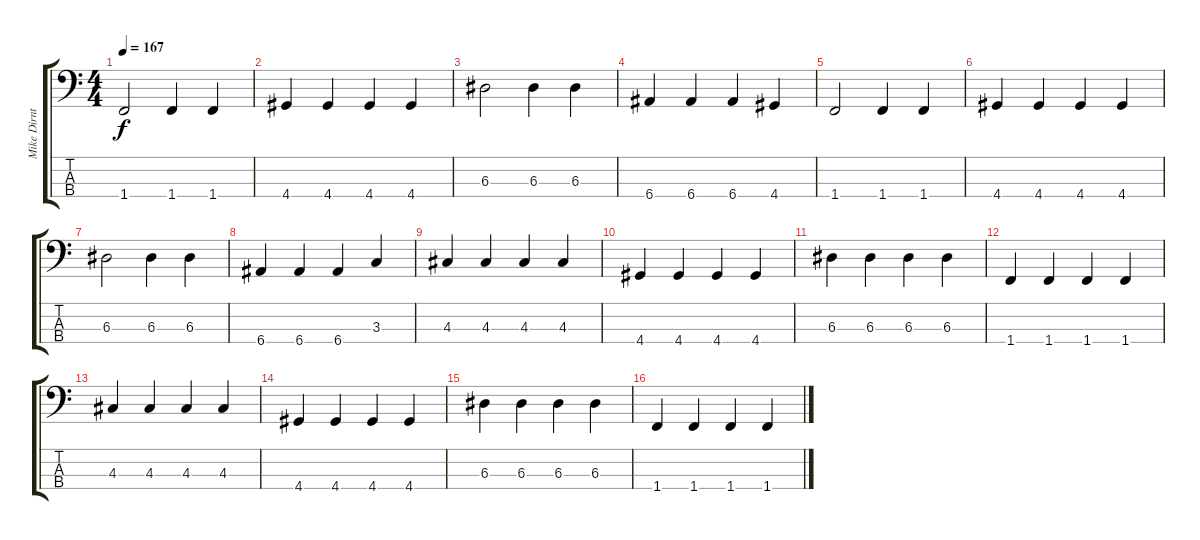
\track ("Mike Dirnt (Bass)" "Mike Dirnt") {instrument electricbassfinger}
\staff {score tabs}
\tuning (G2 D2 A1 E1) {hide}
\ts (4 4)
\tempo 167
\clef f4
\ks c
1.4.2{dy f} 1.4.4 1.4.4 |
4.4.4 4.4.4 4.4.4 4.4.4 |
6.3.2 6.3.4 6.3.4 |
6.4.4 6.4.4 6.4.4 4.4.4 |
1.4.2 1.4.4 1.4.4 |
4.4.4 4.4.4 4.4.4 4.4.4 |
6.3.2 6.3.4 6.3.4 |
6.4.4{instrument electricbasspick} 6.4.4 6.4.4 3.3.4 |
4.3.4 4.3.4 4.3.4 4.3.4 |
4.4.4 4.4.4 4.4.4 4.4.4 |
6.3.4 6.3.4 6.3.4 6.3.4 |
1.4.4 1.4.4 1.4.4 1.4.4 |
4.3.4 4.3.4 4.3.4 4.3.4 |
4.4.4 4.4.4 4.4.4 4.4.4 |
6.3.4 6.3.4 6.3.4 6.3.4 |
1.4.4 1.4.4 1.4.4 1.4.4
